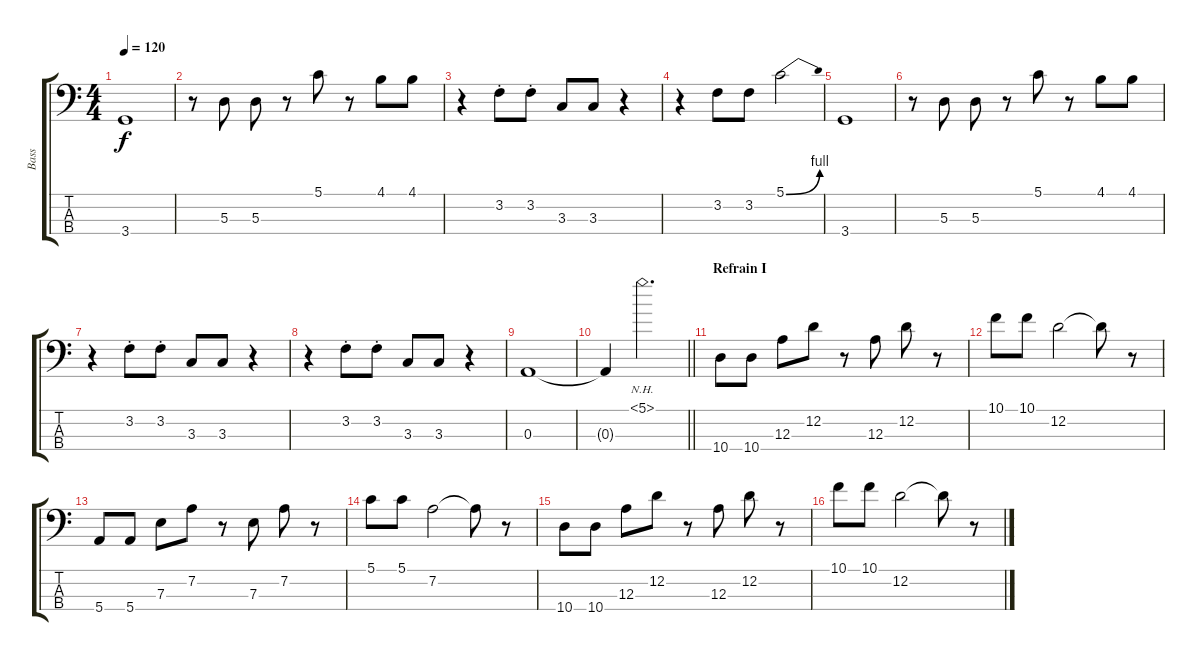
\track ("Bass" "Bass") {instrument fretlessbass}
\staff {score tabs}
\tuning (G2 D2 A1 E1) {hide}
\ts (4 4)
\tempo 120
\clef f4
\ks c
3.4.1{dy f} |
r.8 5.3.8 5.3.8 r.8 5.1.8 r.8 4.1.8 4.1.8 |
r.4 3.2{st}.8 3.2{st}.8 3.3.8 3.3.8 r.4 |
r.4 3.2.8 3.2.8 5.1{be (bend 0 0 60 4)}.2 |
3.4.1 |
r.8 5.3.8 5.3.8 r.8 5.1.8 r.8 4.1.8 4.1.8 |
r.4 3.2{st}.8 3.2{st}.8 3.3.8 3.3.8 r.4 |
r.4 3.2{st}.8 3.2{st}.8 3.3.8 3.3.8 r.4 |
0.3.1 |
\barLineRight lightlight
0.3{t}.4 5.1{nh}.2{d} |
\section ("" "Refrain I")
10.4.8 10.4.8 12.3.8 12.2.8 r.8 12.3.8 12.2.8 r.8 |
10.1.8 10.1.8 12.2.2 12.2{t}.8 r.8 |
5.4.8 5.4.8 7.3.8 7.2.8 r.8 7.3.8 7.2.8 r.8 |
5.1.8 5.1.8 7.2.2 7.2{t}.8 r.8 |
10.4.8 10.4.8 12.3.8 12.2.8 r.8 12.3.8 12.2.8 r.8 |
10.1.8 10.1.8 12.2.2 12.2{t}.8 r.8
